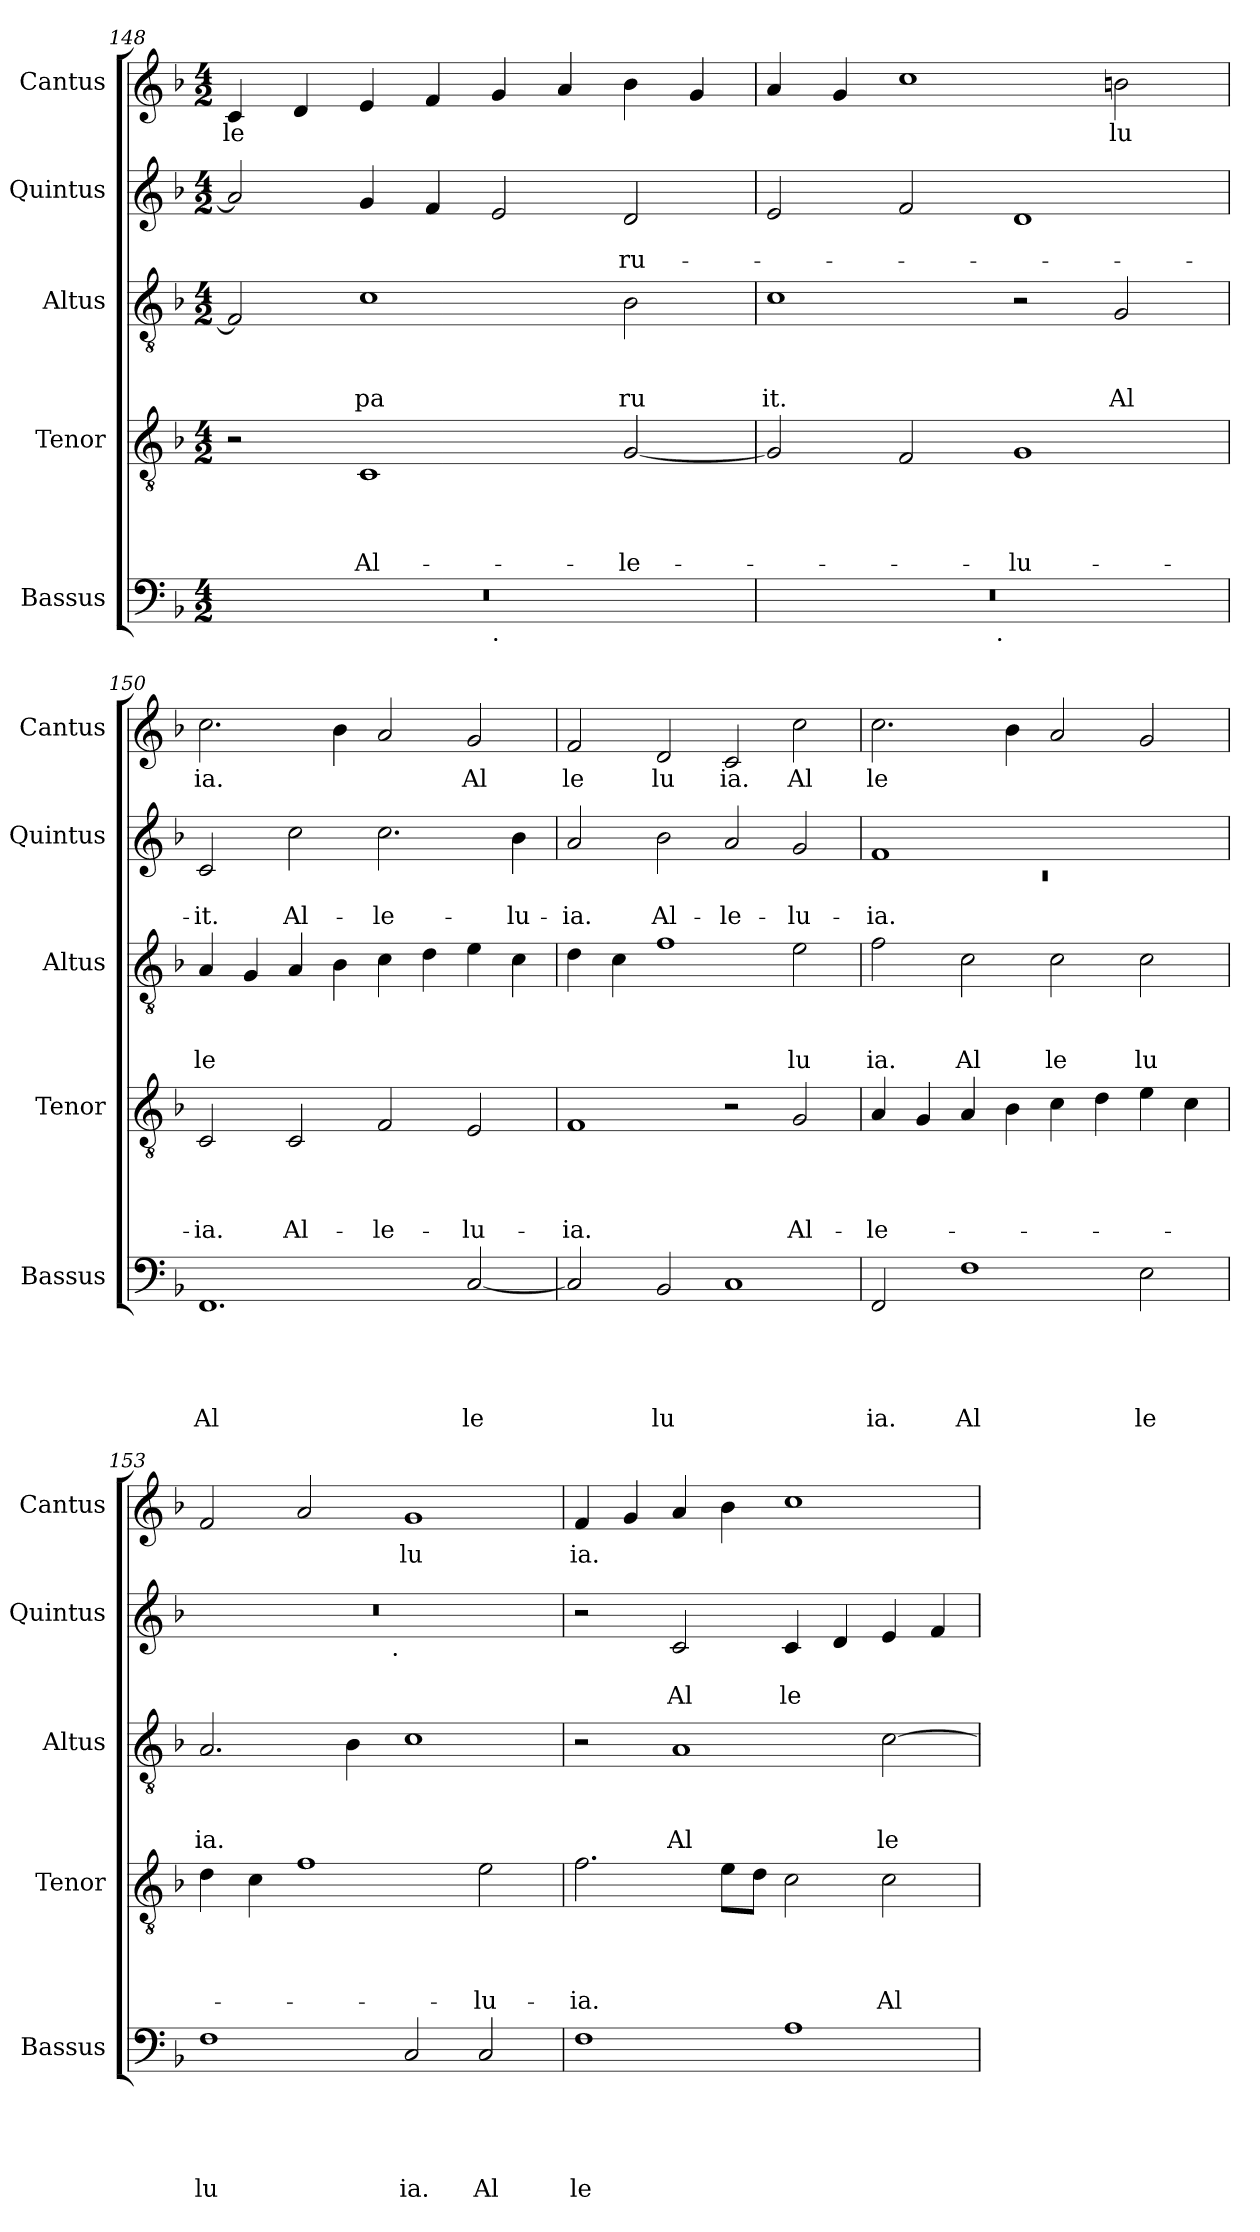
**kern	**text	**text	**text	**text	**text	**kern	**text	**text	**text	**text	**kern	**text	**text	**text	**kern	**text	**text	**kern	**text
*part5	*part5	*part5	*part5	*part5	*part5	*part4	*part4	*part4	*part4	*part4	*part3	*part3	*part3	*part3	*part2	*part2	*part2	*part1	*part1
*staff5	*staff5	*staff5	*staff5	*staff5	*staff5	*staff4	*staff4	*staff4	*staff4	*staff4	*staff3	*staff3	*staff3	*staff3	*staff2	*staff2	*staff2	*staff1	*staff1
*I"Bassus	*	*	*	*	*	*I"Tenor	*	*	*	*	*I"Altus	*	*	*	*I"Quintus	*	*	*I"Cantus	*
*I'Bassus	*	*	*	*	*	*I'Tenor	*	*	*	*	*I'Altus	*	*	*	*I'Quintus	*	*	*I'Cantus	*
*clefF4	*	*	*	*	*	*clefGv2	*	*	*	*	*clefGv2	*	*	*	*clefG2	*	*	*clefG2	*
*k[b-]	*	*	*	*	*	*k[b-]	*	*	*	*	*k[b-]	*	*	*	*k[b-]	*	*	*k[b-]	*
*F:	*	*	*	*	*	*F:	*	*	*	*	*F:	*	*	*	*F:	*	*	*F:	*
*M4/2	*	*	*	*	*	*M4/2	*	*	*	*	*M4/2	*	*	*	*M4/2	*	*	*M4/2	*
=148	=148	=148	=148	=148	=148	=148	=148	=148	=148	=148	=148	=148	=148	=148	=148	=148	=148	=148	=148
!	!	!	!	!	!	!	!	!	!	!	!	!	!	!	!	!	!	!	!LO:LY:b
*^	*	*	*	*	*	*	*	*	*	*	*	*	*	*	*	*	*	*	*
0r	1ryy	.	.	.	.	.	2r	.	.	.	.	2F/]	.	.	.	2a/]	.	.	4c/	le
.	.	.	.	.	.	.	.	.	.	.	.	.	.	.	.	.	.	.	4d/	.
!	!	!	!	!	!	!	!	!	!	!	!LO:LY:b	!	!	!	!LO:LY:b	!	!	!	!	!
.	.	.	.	.	.	.	1C	.	.	.	Al-	1c	.	.	pa	4g/	.	.	4e/	.
.	.	.	.	.	.	.	.	.	.	.	.	.	.	.	.	4f/	.	.	4f/	.
!	!LO:TX:b:t=.	!	!	!	!	!	!	!	!	!	!	!	!	!	!	!	!	!	!	!
.	1ryy	.	.	.	.	.	.	.	.	.	.	.	.	.	.	2e/	.	.	4g/	.
.	.	.	.	.	.	.	.	.	.	.	.	.	.	.	.	.	.	.	4a/	.
!	!	!	!	!	!	!	!	!	!	!	!LO:LY:b	!	!	!	!LO:LY:b	!	!	!LO:LY:b	!	!
.	.	.	.	.	.	.	[<2G/	.	.	.	-le-	2B-\	.	.	ru	2d/	.	-ru-	4b-\	.
.	.	.	.	.	.	.	.	.	.	.	.	.	.	.	.	.	.	.	4g/	.
=149	=149	=149	=149	=149	=149	=149	=149	=149	=149	=149	=149	=149	=149	=149	=149	=149	=149	=149	=149	=149
!	!	!	!	!	!	!	!	!	!	!	!	!	!	!	!LO:LY:b	!	!	!	!	!
0r	2ryy	.	.	.	.	.	2G/]	.	.	.	.	1c	.	.	it.	2e/	.	.	4a/	.
.	.	.	.	.	.	.	.	.	.	.	.	.	.	.	.	.	.	.	4g/	.
.	4...ryy	.	.	.	.	.	2F/	.	.	.	.	.	.	.	.	2f/	.	.	1cc	.
!	!LO:TX:b:t=.	!	!	!	!	!	!	!	!	!	!	!	!	!	!	!	!	!	!	!
.	1ryy	.	.	.	.	.	.	.	.	.	.	.	.	.	.	.	.	.	.	.
!	!	!	!	!	!	!	!	!	!	!	!LO:LY:b	!	!	!	!	!	!	!	!	!
.	.	.	.	.	.	.	1G	.	.	.	-lu-	2r	.	.	.	1d	.	.	.	.
!	!	!	!	!	!	!	!	!	!	!	!	!	!	!	!LO:LY:b	!	!	!	!	!LO:LY:b
.	.	.	.	.	.	.	.	.	.	.	.	2G/	.	.	Al	.	.	.	2b\	lu
.	32ryy	.	.	.	.	.	.	.	.	.	.	.	.	.	.	.	.	.	.	.
=150	=150	=150	=150	=150	=150	=150	=150	=150	=150	=150	=150	=150	=150	=150	=150	=150	=150	=150	=150	=150
!	!	!	!	!	!	!LO:LY:b	!	!	!	!	!LO:LY:b	!	!	!	!LO:LY:b	!	!	!LO:LY:b	!	!LO:LY:b
*v	*v	*	*	*	*	*	*	*	*	*	*	*	*	*	*	*	*	*	*	*
1.FF	.	.	.	.	Al	2C/	.	.	.	-ia.	4A/	.	.	le	2c/	.	-it.	2.cc\	ia.
.	.	.	.	.	.	.	.	.	.	.	4G/	.	.	.	.	.	.	.	.
!	!	!	!	!	!	!	!	!	!	!LO:LY:b	!	!	!	!	!	!	!LO:LY:b	!	!
.	.	.	.	.	.	2C/	.	.	.	Al-	4A/	.	.	.	2cc\	.	Al-	.	.
.	.	.	.	.	.	.	.	.	.	.	4B-\	.	.	.	.	.	.	4b-\	.
!	!	!	!	!	!	!	!	!	!	!LO:LY:b	!	!	!	!	!	!	!LO:LY:b	!	!
.	.	.	.	.	.	2F/	.	.	.	-le-	4c\	.	.	.	2.cc\	.	-le-	2a/	.
.	.	.	.	.	.	.	.	.	.	.	4d\	.	.	.	.	.	.	.	.
!	!	!	!	!	!LO:LY:b	!	!	!	!	!LO:LY:b	!	!	!	!	!	!	!	!	!LO:LY:b
[<2C/	.	.	.	.	le	2E/	.	.	.	-lu-	4e\	.	.	.	.	.	.	2g/	Al
!	!	!	!	!	!	!	!	!	!	!	!	!	!	!	!	!	!LO:LY:b	!	!
.	.	.	.	.	.	.	.	.	.	.	4c\	.	.	.	4b-\	.	-lu-	.	.
=151	=151	=151	=151	=151	=151	=151	=151	=151	=151	=151	=151	=151	=151	=151	=151	=151	=151	=151	=151
!	!	!	!	!	!	!	!	!	!	!LO:LY:b	!	!	!	!	!	!	!LO:LY:b	!	!LO:LY:b
2C/]	.	.	.	.	.	1F	.	.	.	-ia.	4d\	.	.	.	2a/	.	-ia.	2f/	le
.	.	.	.	.	.	.	.	.	.	.	4c\	.	.	.	.	.	.	.	.
!	!	!	!	!	!LO:LY:b	!	!	!	!	!	!	!	!	!	!	!	!LO:LY:b	!	!LO:LY:b
2BB-/	.	.	.	.	lu	.	.	.	.	.	1f	.	.	.	2b-\	.	Al-	2d/	lu
!	!	!	!	!	!	!	!	!	!	!	!	!	!	!	!	!	!LO:LY:b	!	!LO:LY:b
1C	.	.	.	.	.	2r	.	.	.	.	.	.	.	.	2a/	.	-le-	2c/	ia.
!	!	!	!	!	!	!	!	!	!	!LO:LY:b	!	!	!	!LO:LY:b	!	!	!LO:LY:b	!	!LO:LY:b
.	.	.	.	.	.	2G/	.	.	.	Al-	2e\	.	.	lu	2g/	.	-lu-	2cc\	Al
=152	=152	=152	=152	=152	=152	=152	=152	=152	=152	=152	=152	=152	=152	=152	=152	=152	=152	=152	=152
*	*	*	*	*	*	*	*	*	*	*	*	*	*	*	*^	*	*	*	*
!	!	!	!	!	!LO:LY:b	!	!	!	!	!LO:LY:b	!	!	!	!LO:LY:b	!	!LO:N:vis=1	!	!LO:LY:b	!	!LO:LY:b
2FF/	.	.	.	.	ia.	4A/	.	.	.	-le-	2f\	.	.	ia.	1f	0rc	.	-ia.	2.cc\	le
.	.	.	.	.	.	4G/	.	.	.	.	.	.	.	.	.	.	.	.	.	.
!	!	!	!	!	!LO:LY:b	!	!	!	!	!	!	!	!	!LO:LY:b	!	!	!	!	!	!
1F	.	.	.	.	Al	4A/	.	.	.	.	2c\	.	.	Al	.	.	.	.	.	.
.	.	.	.	.	.	4B-\	.	.	.	.	.	.	.	.	.	.	.	.	4b-\	.
!	!	!	!	!	!	!	!	!	!	!	!	!	!	!LO:LY:b	!	!	!	!	!	!
.	.	.	.	.	.	4c\	.	.	.	.	2c\	.	.	le	1ryy	.	.	.	2a/	.
.	.	.	.	.	.	4d\	.	.	.	.	.	.	.	.	.	.	.	.	.	.
!	!	!	!	!	!LO:LY:b	!	!	!	!	!	!	!	!	!LO:LY:b	!	!	!	!	!	!
2E\	.	.	.	.	le	4e\	.	.	.	.	2c\	.	.	lu	.	.	.	.	2g/	.
.	.	.	.	.	.	4c\	.	.	.	.	.	.	.	.	.	.	.	.	.	.
=153	=153	=153	=153	=153	=153	=153	=153	=153	=153	=153	=153	=153	=153	=153	=153	=153	=153	=153	=153	=153
!	!	!	!	!	!LO:LY:b	!	!	!	!	!	!	!	!	!LO:LY:b	!	!	!	!	!	!
1F	.	.	.	.	lu	4d\	.	.	.	.	2.A/	.	.	ia.	0r	2ryy	.	.	2f/	.
.	.	.	.	.	.	4c\	.	.	.	.	.	.	.	.	.	.	.	.	.	.
.	.	.	.	.	.	1f	.	.	.	.	.	.	.	.	.	4...ryy	.	.	2a/	.
.	.	.	.	.	.	.	.	.	.	.	4B-\	.	.	.	.	.	.	.	.	.
!	!	!	!	!	!	!	!	!	!	!	!	!	!	!	!	!LO:TX:b:t=.	!	!	!	!
.	.	.	.	.	.	.	.	.	.	.	.	.	.	.	.	1ryy	.	.	.	.
!	!	!	!	!	!LO:LY:b	!	!	!	!	!	!	!	!	!	!	!	!	!	!	!LO:LY:b
2C/	.	.	.	.	ia.	.	.	.	.	.	1c	.	.	.	.	.	.	.	1g	lu
!	!	!	!	!	!LO:LY:b	!	!	!	!	!LO:LY:b	!	!	!	!	!	!	!	!	!	!
2C/	.	.	.	.	Al	2e\	.	.	.	-lu-	.	.	.	.	.	.	.	.	.	.
.	.	.	.	.	.	.	.	.	.	.	.	.	.	.	.	32ryy	.	.	.	.
!!LO:LB:g=z
=154	=154	=154	=154	=154	=154	=154	=154	=154	=154	=154	=154	=154	=154	=154	=154	=154	=154	=154	=154	=154
!	!	!	!	!	!LO:LY:b	!	!	!	!	!LO:LY:b	!	!	!	!	!	!	!	!	!	!LO:LY:b
*	*	*	*	*	*	*	*	*	*	*	*	*	*	*	*v	*v	*	*	*	*
1F	.	.	.	.	le	2.f\	.	.	.	-ia.	2r	.	.	.	2r	.	.	4f/	ia.
.	.	.	.	.	.	.	.	.	.	.	.	.	.	.	.	.	.	4g/	.
!	!	!	!	!	!	!	!	!	!	!	!	!	!	!LO:LY:b	!	!	!LO:LY:b	!	!
.	.	.	.	.	.	.	.	.	.	.	1A	.	.	Al	2c/	.	Al	4a/	.
.	.	.	.	.	.	8e\L	.	.	.	.	.	.	.	.	.	.	.	4b-\	.
.	.	.	.	.	.	8d\J	.	.	.	.	.	.	.	.	.	.	.	.	.
!	!	!	!	!	!	!	!	!	!	!	!	!	!	!	!	!	!LO:LY:b	!	!
1A	.	.	.	.	.	2c\	.	.	.	.	.	.	.	.	4c/	.	le	1cc	.
.	.	.	.	.	.	.	.	.	.	.	.	.	.	.	4d/	.	.	.	.
!	!	!	!	!	!	!	!	!	!	!LO:LY:b	!	!	!	!LO:LY:b	!	!	!	!	!
.	.	.	.	.	.	2c\	.	.	.	Al	[>2c\	.	.	le	4e/	.	.	.	.
.	.	.	.	.	.	.	.	.	.	.	.	.	.	.	4f/	.	.	.	.
=	=	=	=	=	=	=	=	=	=	=	=	=	=	=	=	=	=	=	=
*-	*-	*-	*-	*-	*-	*-	*-	*-	*-	*-	*-	*-	*-	*-	*-	*-	*-	*-	*-
